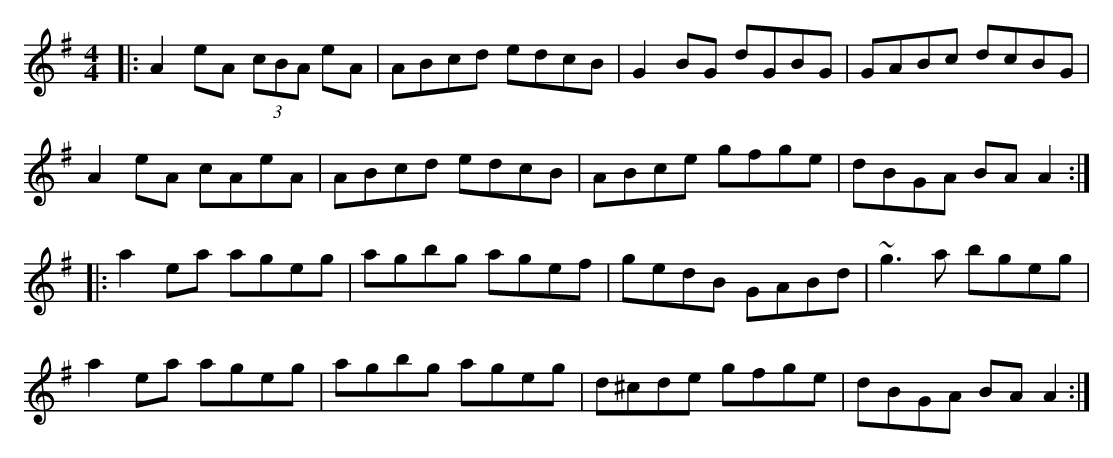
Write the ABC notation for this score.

X:1
M:4/4
K:Ador
|:A2eA (3cBA eA|ABcd edcB|G2BG dGBG|GABc dcBG|
A2eA cAeA|ABcd edcB|ABce gfge|dBGA BAA2:|
|:a2ea ageg|agbg agef|gedB GABd|~g3a bgeg|
a2ea ageg|agbg ageg|d^cde gfge|dBGA BAA2:|
